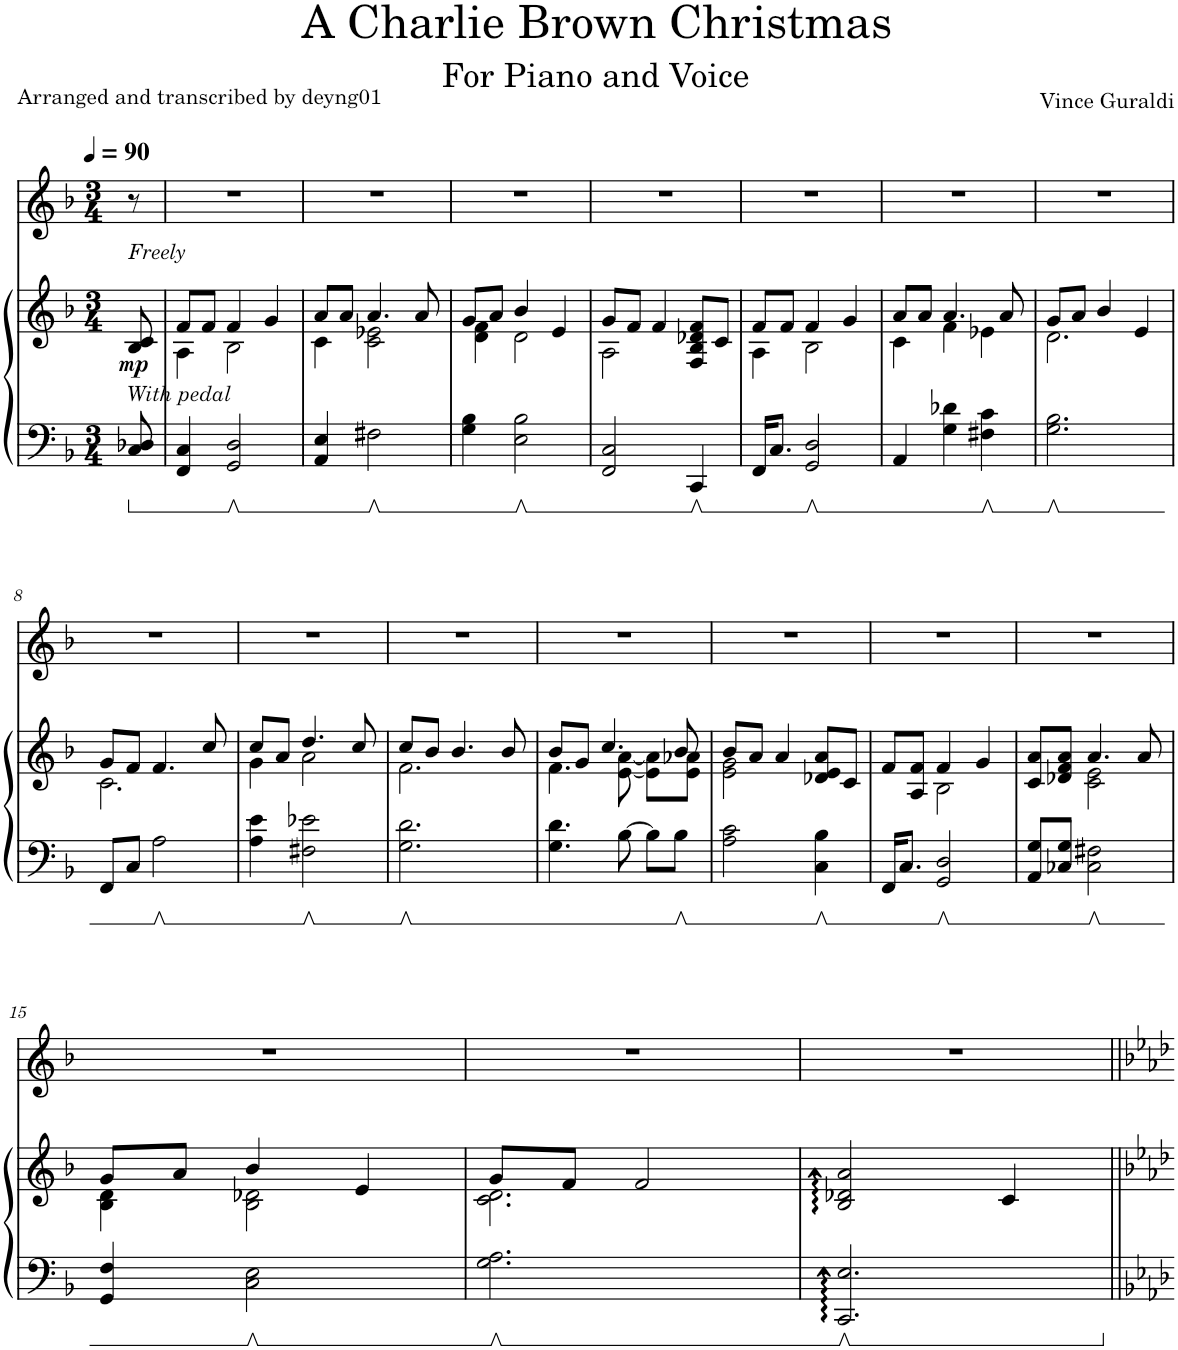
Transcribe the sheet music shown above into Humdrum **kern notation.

**kern	**kern	**dynam	**kern
*part2	*part2	*part2	*part1
*staff3	*staff2	*staff2/3	*staff1
*I"Piano	*	*	*I"Voice
*I'Pno	*	*	*
*clefF4	*clefG2	*	*clefG2
*k[b-]	*k[b-]	*	*k[b-]
*M3/4	*M3/4	*	*M3/4
*MM90	*MM90	*	*MM90
=	=	=	=
!	!	!	!LO:TX:b:i:t=Freely
!LO:TX:a:i:t=With pedal	!	!	!
!	!	!LO:DY:b	!
8C/ 8D-X/	8B-/ 8c/	mp	8r
=1	=1	=1	=1
*	*^	*	*
4FF/ 4C/	8f/L	4A\	.	2.r
.	8f/J	.	.	.
2GG/ 2D/	4f/	2B-\	.	.
.	4g/	.	.	.
=2	=2	=2	=2	=2
4AA/ 4E/	8a/L	4c\	.	2.r
.	8a/J	.	.	.
2F#X\	4.a/	2c\ 2e-X\	.	.
.	8a/	.	.	.
=3	=3	=3	=3	=3
4G\ 4B-\	8g/L	4d\ 4f\	.	2.r
.	8a/J	.	.	.
2E\ 2B-\	4b-/	2d\	.	.
.	4e/	.	.	.
=4	=4	=4	=4	=4
2FF/ 2C/	8g/L	2A\	.	2.r
.	8f/J	.	.	.
.	4f/	.	.	.
4CC/	8F/ 8B-/ 8d-X/ 8f/L	4ryy	.	.
.	8c/J	.	.	.
=5	=5	=5	=5	=5
16FF/KL	8f/L	4A\	.	2.r
8.C/J	.	.	.	.
.	8f/J	.	.	.
2GG/ 2D/	4f/	2B-\	.	.
.	4g/	.	.	.
=6	=6	=6	=6	=6
4AA/	8a/L	4c\	.	2.r
.	8a/J	.	.	.
4G\ 4d-X\	4.a/	4f\	.	.
4F#X\ 4c\	.	4e-X\	.	.
.	8a/	.	.	.
=7	=7	=7	=7	=7
2.G\ 2.B-\	8g/L	2.d\	.	2.r
.	8a/J	.	.	.
.	4b-/	.	.	.
.	4e/	.	.	.
!!LO:LB:g=z
=8	=8	=8	=8	=8
8FF/L	8g/L	2.c\	.	2.r
8C/J	8f/J	.	.	.
2A\	4.f/	.	.	.
.	8cc/	.	.	.
=9	=9	=9	=9	=9
4A\ 4e\	8cc/L	4g\	.	2.r
.	8a/J	.	.	.
2F#X\ 2e-X\	4.dd/	2a\	.	.
.	8cc/	.	.	.
=10	=10	=10	=10	=10
2.G\ 2.d\	8cc/L	2.f\	.	2.r
.	8b-/J	.	.	.
.	4.b-/	.	.	.
.	8b-/	.	.	.
=11	=11	=11	=11	=11
4.G\ 4.d\	8b-/L	4.f\	.	2.r
.	8g/J	.	.	.
.	4.cc/	.	.	.
[8B-\	.	[8e\ [8a\	.	.
8B-\L]	.	8e\] 8a\]L	.	.
8B-\J	8b-/	8e\ 8a-X\J	.	.
=12	=12	=12	=12	=12
2A\ 2c\	8b-/L	2e\ 2g\	.	2.r
.	8a/J	.	.	.
.	4a/	.	.	.
4C\ 4B-\	8d-X/ 8e/ 8a/L	4ryy	.	.
.	8c/J	.	.	.
=13	=13	=13	=13	=13
16FF/KL	8f/L	4ryy	.	2.r
8.C/J	.	.	.	.
.	8A/ 8f/J	.	.	.
2GG/ 2D/	4f/	2B-\	.	.
.	4g/	.	.	.
=14	=14	=14	=14	=14
8AA/ 8G/L	8c/ 8a/L	4ryy	.	2.r
8C-X/ 8G/J	8d-X/ 8f/ 8a/J	.	.	.
2C-\ 2F#X\	4.a/	2c\ 2e\	.	.
.	8a/	.	.	.
!!LO:LB:g=z
=15	=15	=15	=15	=15
4GG/ 4F/	8g/L	4B-\ 4d\	.	2.r
.	8a/J	.	.	.
2C\ 2E\	4b-/	2B-\ 2d-X\	.	.
.	4e/	.	.	.
=16	=16	=16	=16	=16
2.G\ 2.A\	8g/L	2.c\ 2.d\	.	2.r
.	8f/J	.	.	.
.	2f/	.	.	.
*	*v	*v	*	*
=17	=17	=17	=17
2.CC/ 2.E/	2B-/ 2d-X/ 2a/	.	2.r
.	4c/	.	.
=||	=||	=||	=||
*-	*-	*-	*-
